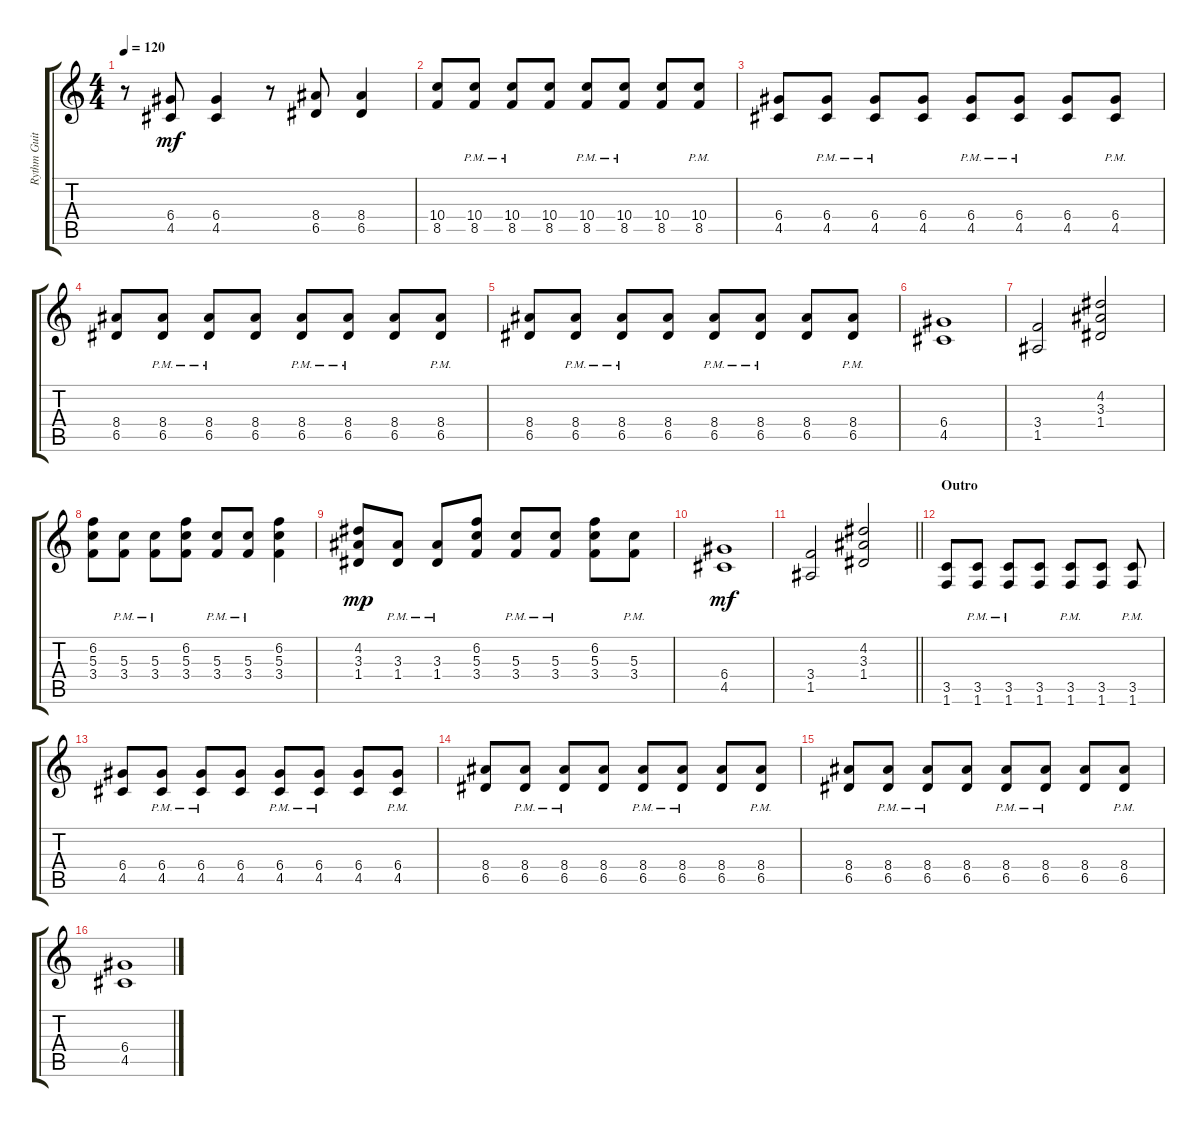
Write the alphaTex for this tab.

\track ("Rythm Guitar" "Rythm Guit") {instrument overdrivenguitar}
\staff {score tabs}
\tuning (E4 B3 G3 D3 A2 E2) {hide}
\ts (4 4)
\tempo 120
\clef g2
\ks c
r.8{dy mf} (6.4 4.5).8 (6.4 4.5).4 r.8 (8.4 6.5).8 (8.4 6.5).4 |
(10.4 8.5).8 (10.4 8.5{pm}).8 (10.4 8.5{pm}).8 (10.4 8.5).8 (10.4 8.5{pm}).8 (10.4 8.5{pm}).8 (10.4 8.5).8 (10.4 8.5{pm}).8 |
(6.4 4.5).8 (6.4 4.5{pm}).8 (6.4 4.5{pm}).8 (6.4 4.5).8 (6.4 4.5{pm}).8 (6.4 4.5{pm}).8 (6.4 4.5).8 (6.4 4.5{pm}).8 |
(8.4 6.5).8 (8.4 6.5{pm}).8 (8.4 6.5{pm}).8 (8.4 6.5).8 (8.4 6.5{pm}).8 (8.4 6.5{pm}).8 (8.4 6.5).8 (8.4 6.5{pm}).8 |
(8.4 6.5).8 (8.4 6.5{pm}).8 (8.4 6.5{pm}).8 (8.4 6.5).8 (8.4 6.5{pm}).8 (8.4 6.5{pm}).8 (8.4 6.5).8 (8.4 6.5{pm}).8 |
(6.4 4.5).1 |
(3.4 1.5).2 (4.2 3.3 1.4).2 |
(6.2 5.3 3.4).8 (5.3{pm} 3.4{pm}).8 (5.3{pm} 3.4{pm}).8 (6.2 5.3 3.4).8 (5.3{pm} 3.4{pm}).8 (5.3{pm} 3.4{pm}).8 (6.2 5.3 3.4).4 |
(4.2 3.3 1.4).8{dy mp} (3.3{pm} 1.4{pm}).8 (3.3{pm} 1.4{pm}).8 (6.2 5.3 3.4).8 (5.3{pm} 3.4{pm}).8 (5.3{pm} 3.4{pm}).8 (6.2 5.3 3.4).8 (5.3{pm} 3.4{pm}).8 |
(6.4 4.5).1{dy mf} |
\barLineRight lightlight
(3.4 1.5).2 (4.2 3.3 1.4).2 |
\section ("" "Outro")
(3.5 1.6).8 (3.5{pm} 1.6).8 (3.5{pm} 1.6).8 (3.5 1.6).8 (3.5{pm} 1.6).8 (3.5 1.6).8 (3.5{pm} 1.6).8 |
(6.4 4.5).8 (6.4 4.5{pm}).8 (6.4 4.5{pm}).8 (6.4 4.5).8 (6.4 4.5{pm}).8 (6.4 4.5{pm}).8 (6.4 4.5).8 (6.4 4.5{pm}).8 |
(8.4 6.5).8 (8.4 6.5{pm}).8 (8.4 6.5{pm}).8 (8.4 6.5).8 (8.4 6.5{pm}).8 (8.4 6.5{pm}).8 (8.4 6.5).8 (8.4 6.5{pm}).8 |
(8.4 6.5).8 (8.4 6.5{pm}).8 (8.4 6.5{pm}).8 (8.4 6.5).8 (8.4 6.5{pm}).8 (8.4 6.5{pm}).8 (8.4 6.5).8 (8.4 6.5{pm}).8 |
(6.4 4.5).1
